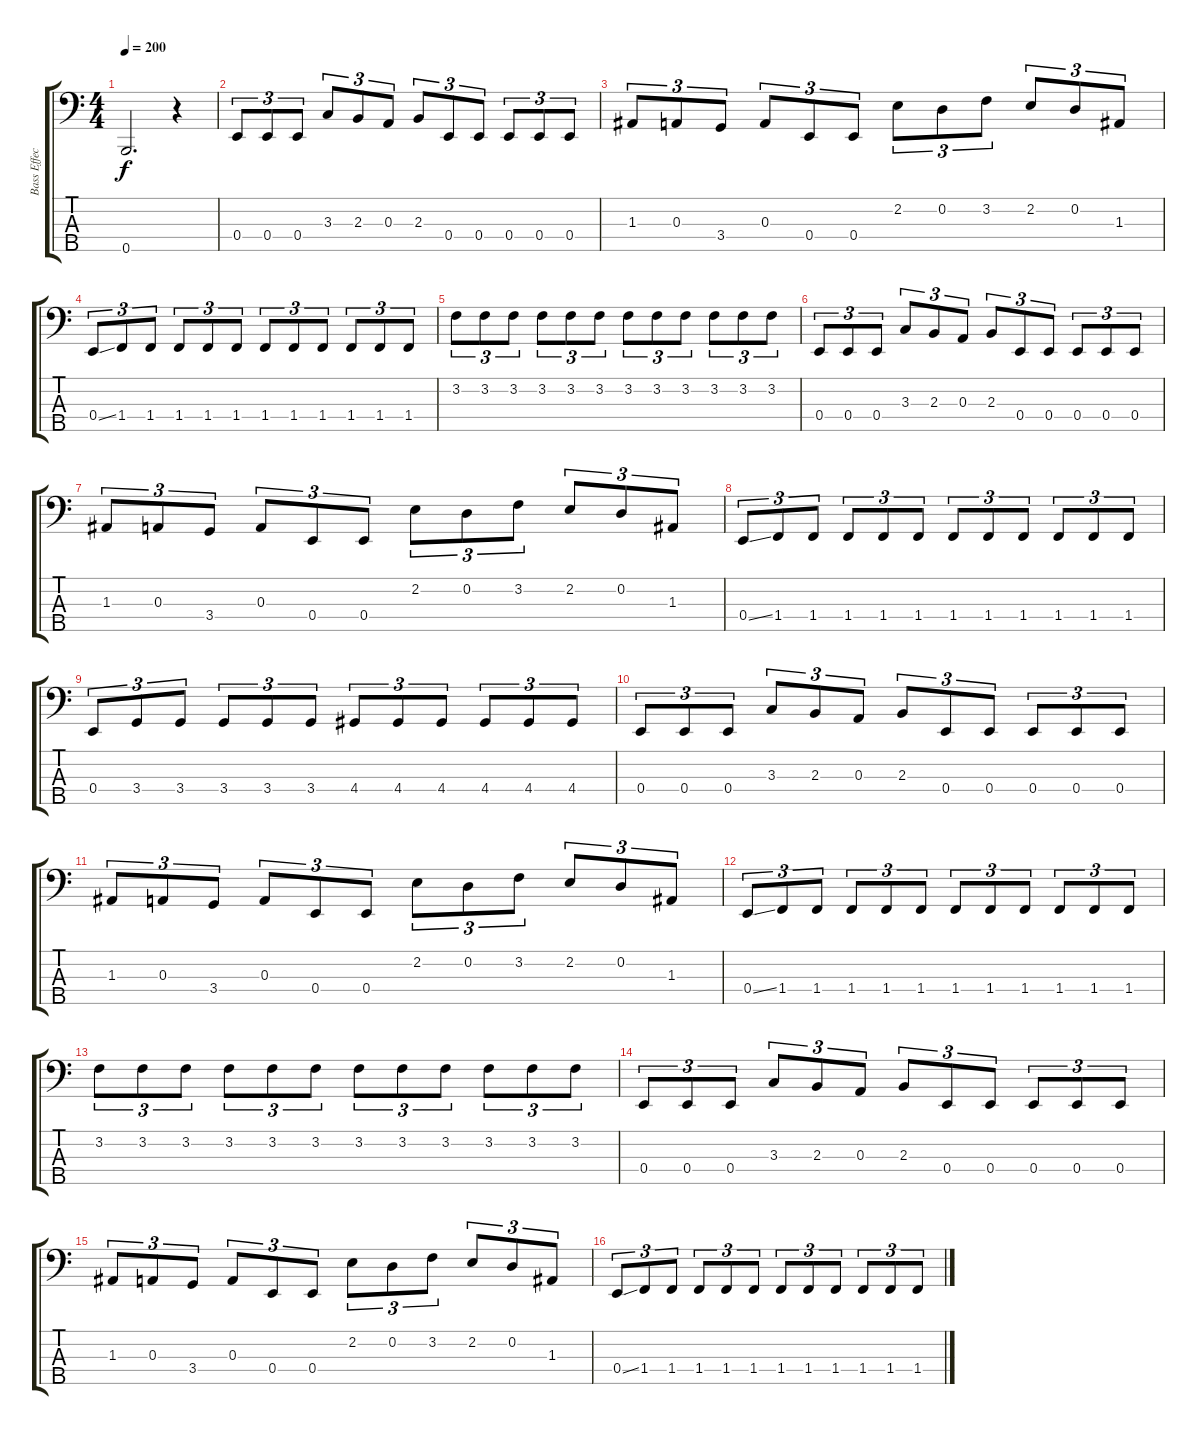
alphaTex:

\track ("Bass Effect" "Bass Effec") {instrument slapbass1}
\staff {score tabs}
\tuning (G2 D2 A1 E1 B0) {hide}
\ts (4 4)
\tempo 200
\clef f4
\ks c
0.5{t}.2{d dy f} r.4 |
0.4.8{tu (3 2)} 0.4.8{tu (3 2)} 0.4.8{tu (3 2)} 3.3.8{tu (3 2)} 2.3.8{tu (3 2)} 0.3.8{tu (3 2)} 2.3.8{tu (3 2)} 0.4.8{tu (3 2)} 0.4.8{tu (3 2)} 0.4.8{tu (3 2)} 0.4.8{tu (3 2)} 0.4.8{tu (3 2)} |
1.3.8{tu (3 2)} 0.3.8{tu (3 2)} 3.4.8{tu (3 2)} 0.3.8{tu (3 2)} 0.4.8{tu (3 2)} 0.4.8{tu (3 2)} 2.2.8{tu (3 2)} 0.2.8{tu (3 2)} 3.2.8{tu (3 2)} 2.2.8{tu (3 2)} 0.2.8{tu (3 2)} 1.3.8{tu (3 2)} |
0.4{ss}.8{tu (3 2)} 1.4.8{tu (3 2)} 1.4.8{tu (3 2)} 1.4.8{tu (3 2)} 1.4.8{tu (3 2)} 1.4.8{tu (3 2)} 1.4.8{tu (3 2)} 1.4.8{tu (3 2)} 1.4.8{tu (3 2)} 1.4.8{tu (3 2)} 1.4.8{tu (3 2)} 1.4.8{tu (3 2)} |
3.2.8{tu (3 2)} 3.2.8{tu (3 2)} 3.2.8{tu (3 2)} 3.2.8{tu (3 2)} 3.2.8{tu (3 2)} 3.2.8{tu (3 2)} 3.2.8{tu (3 2)} 3.2.8{tu (3 2)} 3.2.8{tu (3 2)} 3.2.8{tu (3 2)} 3.2.8{tu (3 2)} 3.2.8{tu (3 2)} |
0.4.8{tu (3 2)} 0.4.8{tu (3 2)} 0.4.8{tu (3 2)} 3.3.8{tu (3 2)} 2.3.8{tu (3 2)} 0.3.8{tu (3 2)} 2.3.8{tu (3 2)} 0.4.8{tu (3 2)} 0.4.8{tu (3 2)} 0.4.8{tu (3 2)} 0.4.8{tu (3 2)} 0.4.8{tu (3 2)} |
1.3.8{tu (3 2)} 0.3.8{tu (3 2)} 3.4.8{tu (3 2)} 0.3.8{tu (3 2)} 0.4.8{tu (3 2)} 0.4.8{tu (3 2)} 2.2.8{tu (3 2)} 0.2.8{tu (3 2)} 3.2.8{tu (3 2)} 2.2.8{tu (3 2)} 0.2.8{tu (3 2)} 1.3.8{tu (3 2)} |
0.4{ss}.8{tu (3 2)} 1.4.8{tu (3 2)} 1.4.8{tu (3 2)} 1.4.8{tu (3 2)} 1.4.8{tu (3 2)} 1.4.8{tu (3 2)} 1.4.8{tu (3 2)} 1.4.8{tu (3 2)} 1.4.8{tu (3 2)} 1.4.8{tu (3 2)} 1.4.8{tu (3 2)} 1.4.8{tu (3 2)} |
0.4.8{tu (3 2)} 3.4.8{tu (3 2)} 3.4.8{tu (3 2)} 3.4.8{tu (3 2)} 3.4.8{tu (3 2)} 3.4.8{tu (3 2)} 4.4.8{tu (3 2)} 4.4.8{tu (3 2)} 4.4.8{tu (3 2)} 4.4.8{tu (3 2)} 4.4.8{tu (3 2)} 4.4.8{tu (3 2)} |
0.4.8{tu (3 2)} 0.4.8{tu (3 2)} 0.4.8{tu (3 2)} 3.3.8{tu (3 2)} 2.3.8{tu (3 2)} 0.3.8{tu (3 2)} 2.3.8{tu (3 2)} 0.4.8{tu (3 2)} 0.4.8{tu (3 2)} 0.4.8{tu (3 2)} 0.4.8{tu (3 2)} 0.4.8{tu (3 2)} |
1.3.8{tu (3 2)} 0.3.8{tu (3 2)} 3.4.8{tu (3 2)} 0.3.8{tu (3 2)} 0.4.8{tu (3 2)} 0.4.8{tu (3 2)} 2.2.8{tu (3 2)} 0.2.8{tu (3 2)} 3.2.8{tu (3 2)} 2.2.8{tu (3 2)} 0.2.8{tu (3 2)} 1.3.8{tu (3 2)} |
0.4{ss}.8{tu (3 2)} 1.4.8{tu (3 2)} 1.4.8{tu (3 2)} 1.4.8{tu (3 2)} 1.4.8{tu (3 2)} 1.4.8{tu (3 2)} 1.4.8{tu (3 2)} 1.4.8{tu (3 2)} 1.4.8{tu (3 2)} 1.4.8{tu (3 2)} 1.4.8{tu (3 2)} 1.4.8{tu (3 2)} |
3.2.8{tu (3 2)} 3.2.8{tu (3 2)} 3.2.8{tu (3 2)} 3.2.8{tu (3 2)} 3.2.8{tu (3 2)} 3.2.8{tu (3 2)} 3.2.8{tu (3 2)} 3.2.8{tu (3 2)} 3.2.8{tu (3 2)} 3.2.8{tu (3 2)} 3.2.8{tu (3 2)} 3.2.8{tu (3 2)} |
0.4.8{tu (3 2)} 0.4.8{tu (3 2)} 0.4.8{tu (3 2)} 3.3.8{tu (3 2)} 2.3.8{tu (3 2)} 0.3.8{tu (3 2)} 2.3.8{tu (3 2)} 0.4.8{tu (3 2)} 0.4.8{tu (3 2)} 0.4.8{tu (3 2)} 0.4.8{tu (3 2)} 0.4.8{tu (3 2)} |
1.3.8{tu (3 2)} 0.3.8{tu (3 2)} 3.4.8{tu (3 2)} 0.3.8{tu (3 2)} 0.4.8{tu (3 2)} 0.4.8{tu (3 2)} 2.2.8{tu (3 2)} 0.2.8{tu (3 2)} 3.2.8{tu (3 2)} 2.2.8{tu (3 2)} 0.2.8{tu (3 2)} 1.3.8{tu (3 2)} |
0.4{ss}.8{tu (3 2)} 1.4.8{tu (3 2)} 1.4.8{tu (3 2)} 1.4.8{tu (3 2)} 1.4.8{tu (3 2)} 1.4.8{tu (3 2)} 1.4.8{tu (3 2)} 1.4.8{tu (3 2)} 1.4.8{tu (3 2)} 1.4.8{tu (3 2)} 1.4.8{tu (3 2)} 1.4.8{tu (3 2)}
